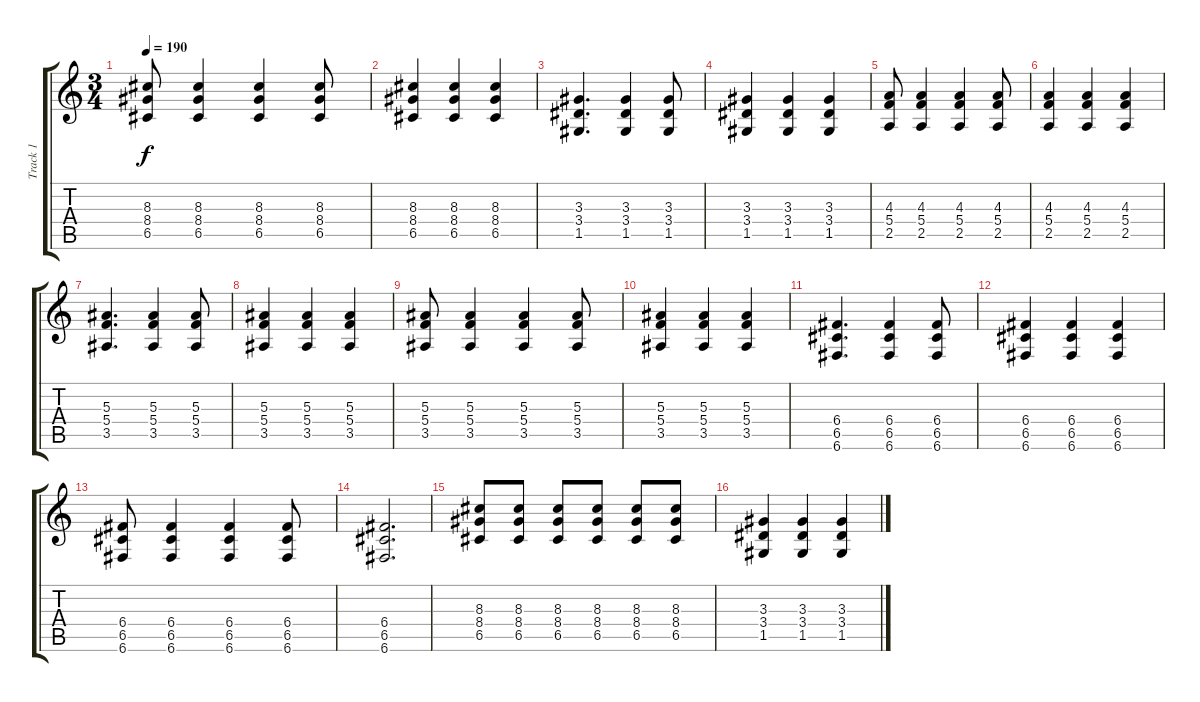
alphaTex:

\track ("Track 1" "Track 1") {instrument overdrivenguitar}
\staff {score tabs}
\tuning (D4 A3 F3 C3 G2 C2) {hide}
\ts (3 4)
\tempo 190
\clef g2
\ks c
(8.3 8.4 6.5).8{dy f} (8.3 8.4 6.5).4 (8.3 8.4 6.5).4 (8.3 8.4 6.5).8 |
(8.3 8.4 6.5).4 (8.3 8.4 6.5).4 (8.3 8.4 6.5).4 |
(3.3 3.4 1.5).4{d} (3.3 3.4 1.5).4 (3.3 3.4 1.5).8 |
(3.3 3.4 1.5).4 (3.3 3.4 1.5).4 (3.3 3.4 1.5).4 |
(4.3 5.4 2.5).8 (4.3 5.4 2.5).4 (4.3 5.4 2.5).4 (4.3 5.4 2.5).8 |
(4.3 5.4 2.5).4 (4.3 5.4 2.5).4 (4.3 5.4 2.5).4 |
(5.3 5.4 3.5).4{d} (5.3 5.4 3.5).4 (5.3 5.4 3.5).8 |
(5.3 5.4 3.5).4 (5.3 5.4 3.5).4 (5.3 5.4 3.5).4 |
(5.3 5.4 3.5).8 (5.3 5.4 3.5).4 (5.3 5.4 3.5).4 (5.3 5.4 3.5).8 |
(5.3 5.4 3.5).4 (5.3 5.4 3.5).4 (5.3 5.4 3.5).4 |
(6.4 6.5 6.6).4{d} (6.4 6.5 6.6).4 (6.4 6.5 6.6).8 |
(6.4 6.5 6.6).4 (6.4 6.5 6.6).4 (6.4 6.5 6.6).4 |
(6.4 6.5 6.6).8 (6.4 6.5 6.6).4 (6.4 6.5 6.6).4 (6.4 6.5 6.6).8 |
(6.4 6.5 6.6).2{d} |
(8.3 8.4 6.5).8{volume 12} (8.3 8.4 6.5).8 (8.3 8.4 6.5).8 (8.3 8.4 6.5).8 (8.3 8.4 6.5).8 (8.3 8.4 6.5).8 |
(3.3 3.4 1.5).4 (3.3 3.4 1.5).4 (3.3 3.4 1.5).4
